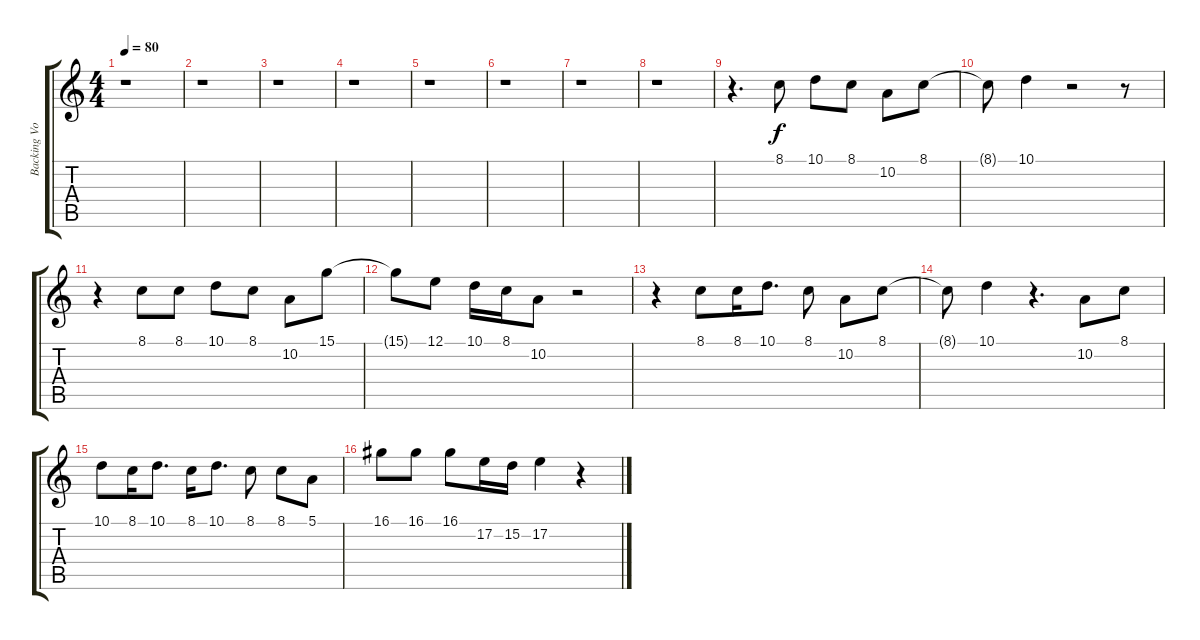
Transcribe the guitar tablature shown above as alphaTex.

\track ("Backing Vocal" "Backing Vo") {instrument pad8sweep}
\staff {score tabs}
\tuning (E4 B3 G3 D3 A2 E2) {hide}
\ts (4 4)
\tempo 80
\clef g2
\ks c
r.1{dy f} |
r.1 |
r.1 |
r.1 |
r.1 |
r.1 |
r.1 |
r.1 |
r.4{d} 8.1.8 10.1.8 8.1.8 10.2.8 8.1.8 |
8.1{t}.8 10.1.4 r.2 r.8 |
r.4 8.1.8 8.1.8 10.1.8 8.1.8 10.2.8 15.1.8 |
15.1{t}.8 12.1.8 10.1.16 8.1.16 10.2.8 r.2 |
r.4 8.1.8 8.1.16 10.1.8{d} 8.1.8 10.2.8 8.1.8 |
8.1{t}.8 10.1.4 r.4{d} 10.2.8 8.1.8 |
10.1.8 8.1.16 10.1.8{d} 8.1.16 10.1.8{d} 8.1.8 8.1.8 5.1.8 |
16.1.8 16.1.8 16.1.8 17.2.16 15.2.16 17.2.4 r.4
